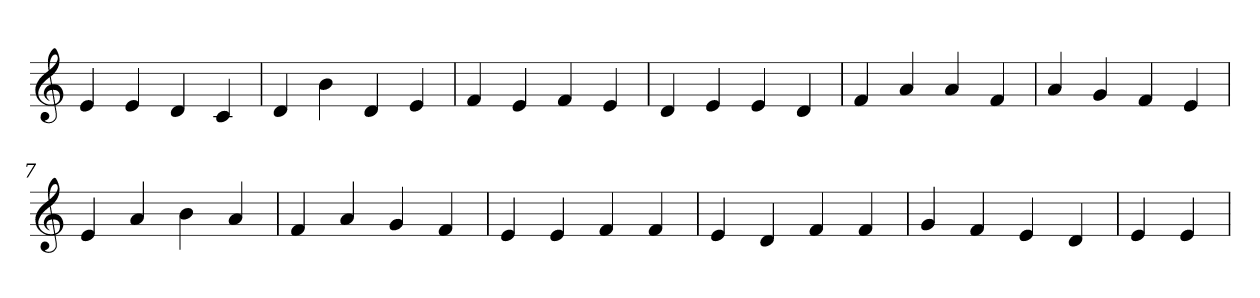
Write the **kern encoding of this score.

**kern
*part1
*staff1
*clefG2
=1
4e
4e
4d
4c
=2
4d
4b
4d
4e
=3
4f
4e
4f
4e
=4
4d
4e
4e
4d
=5
4f
4a
4a
4f
=6
4a
4g
4f
4e
=7
4e
4a
4b
4a
=8
4f
4a
4g
4f
=9
4e
4e
4f
4f
=10
4e
4d
4f
4f
=11
4g
4f
4e
4d
=12
4e
4e
=
*-
